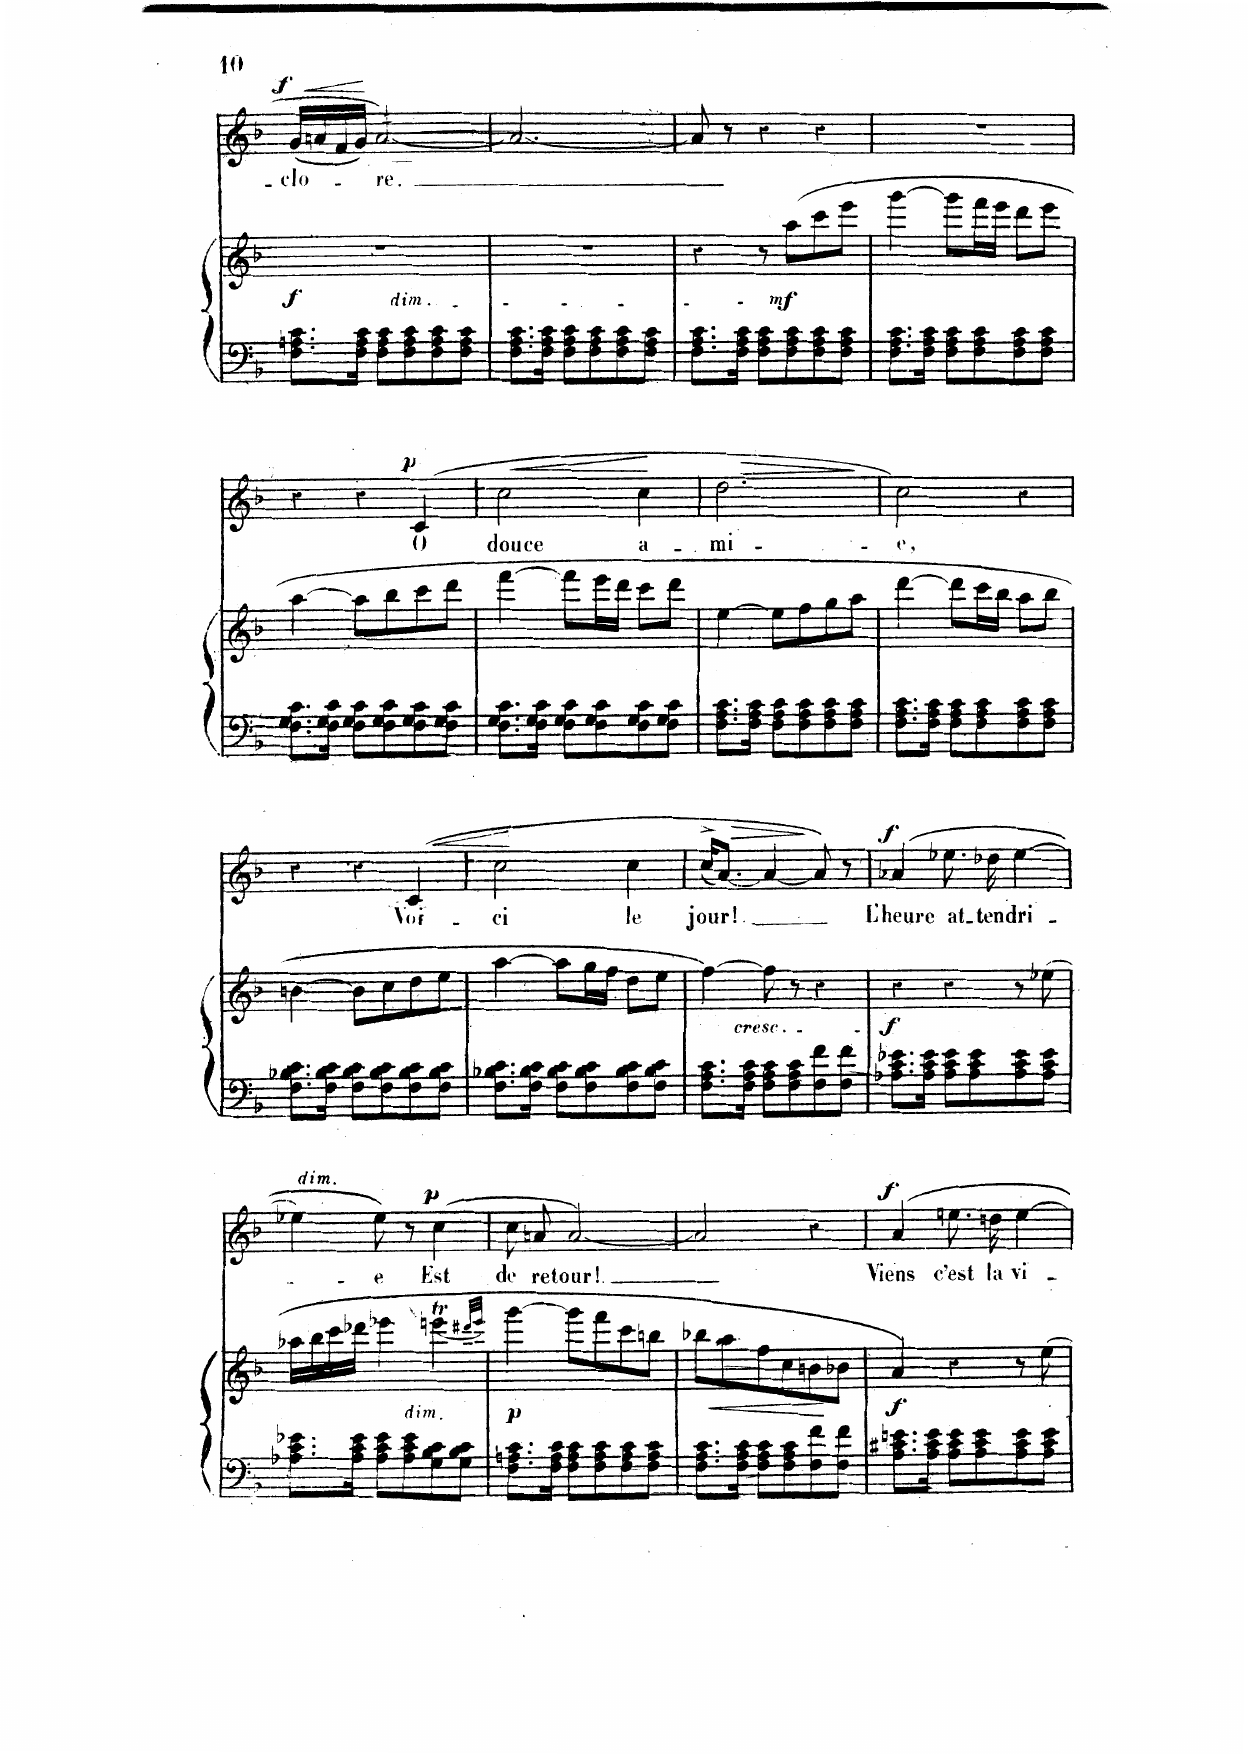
**kern	**kern	**dynam	**kern	**text	**dynam
*part2	*part2	*part2	*part1	*part1	*part1
*staff3	*staff2	*staff2/3	*staff1	*staff1	*staff1
*I"Piano	*	*	*I"Chant Voice	*	*
*I'Pno	*	*	*	*	*
*clefF4	*clefG2	*	*clefG2	*	*
*k[b-]	*k[b-]	*	*k[b-]	*	*
*M3/4	*M3/4	*	*M3/4	*	*
=38	=38	=38	=38	=38	=38
!	!	!LO:DY:b	!	!	!LO:DY:a
8.F\ 8.An\ 8.c\L	2.r	f	(16g/LL	-– clo-	f
!	!	!	!	!	!LO:HP:b
.	.	.	16an/	.	<
.	.	.	16f/	.	.
16F\ 16A\ 16c\Jk	.	.	16g/JJ)	.	.
!LO:TX:a:i:t=dim.	!	!	!	!	!
8F\ 8A\ 8c\L	.	.	[2a/	-re.	[
8F\ 8A\ 8c\	.	.	.	.	.
8F\ 8A\ 8c\	.	.	.	.	.
8F\ 8A\ 8c\J	.	.	.	.	.
=39	=39	=39	=39	=39	=39
8.F\ 8.A\ 8.c\L	2.r	.	2.a/_	.	.
16F\ 16A\ 16c\Jk	.	.	.	.	.
8F\ 8A\ 8c\L	.	.	.	.	.
8F\ 8A\ 8c\	.	.	.	.	.
8F\ 8A\ 8c\	.	.	.	.	.
8F\ 8A\ 8c\J	.	.	.	.	.
=40	=40	=40	=40	=40	=40
8.F\ 8.A\ 8.c\L	4r	.	8a/]	.	.
.	.	.	8r	.	.
16F\ 16A\ 16c\Jk	.	.	.	.	.
8F\ 8A\ 8c\L	8r	.	4r	.	.
!	!	!LO:DY:b	!	!	!
8F\ 8A\ 8c\	(8aa\L	mf	.	.	.
8F\ 8A\ 8c\	8ccc\	.	4r	.	.
8F\ 8A\ 8c\J	8eee\J	.	.	.	.
=41	=41	=41	=41	=41	=41
8.F\ 8.A\ 8.c\L	[4ggg\	.	2.r	.	.
16F\ 16A\ 16c\Jk	.	.	.	.	.
8F\ 8A\ 8c\L	8ggg\L]	.	.	.	.
8F\ 8A\ 8c\	16fff\L	.	.	.	.
.	16eee\JJ	.	.	.	.
8F\ 8A\ 8c\	8ddd\L	.	.	.	.
8F\ 8A\ 8c\J	8eee\J	.	.	.	.
=42	=42	=42	=42	=42	=42
8.F\ 8.G\ 8.c\L	[4aa\	.	4r	.	.
16F\ 16G\ 16c\Jk	.	.	.	.	.
8F\ 8G\ 8c\L	8aa\L]	.	4r	.	.
8F\ 8G\ 8c\	8bb-\	.	.	.	.
!	!	!	!	!	!LO:DY:a
8F\ 8G\ 8c\	8ccc\	.	(4c/	O	p
8F\ 8G\ 8c\J	8ddd\J	.	.	.	.
=43	=43	=43	=43	=43	=43
!	!	!	!	!	!LO:HP:b
8.F\ 8.G\ 8.c\L	[4fff\	.	2cc\	douce	<
16F\ 16G\ 16c\Jk	.	.	.	.	.
8F\ 8G\ 8c\L	8fff\L]	.	.	.	.
8F\ 8G\ 8c\	16eee\L	.	.	.	.
.	16ddd\JJ	.	.	.	.
8F\ 8G\ 8c\	8ccc\L	.	4cc\	a-	[
8F\ 8G\ 8c\J	8ddd\J	.	.	.	.
=44	=44	=44	=44	=44	=44
!	!	!	!	!	!LO:HP:b
8.F\ 8.A\ 8.c\L	[4ee\	.	2.dd\	-mi-	>
16F\ 16A\ 16c\Jk	.	.	.	.	.
8F\ 8A\ 8c\L	8ee\L]	.	.	.	.
8F\ 8A\ 8c\	8ff\	.	.	.	.
8F\ 8A\ 8c\	8gg\	.	.	.	.
8F\ 8A\ 8c\J	8aa\J	.	.	.	.
.	.	.	.	.	]
=45	=45	=45	=45	=45	=45
8.F\ 8.A\ 8.c\L	[4ddd\	.	2cc\)	-e,	.
16F\ 16A\ 16c\Jk	.	.	.	.	.
8F\ 8A\ 8c\L	8ddd\L]	.	.	.	.
8F\ 8A\ 8c\	16ccc\L	.	.	.	.
.	16bb-\JJ	.	.	.	.
8F\ 8A\ 8c\	8aa\L	.	4r	.	.
8F\ 8A\ 8c\J	8bb-\J	.	.	.	.
=46	=46	=46	=46	=46	=46
8.F\ 8.B-X\ 8.c\L	[4bn\	.	4r	.	.
16F\ 16B-\ 16c\Jk	.	.	.	.	.
8F\ 8B-\ 8c\L	8b\L]	.	4r	.	.
8F\ 8B-\ 8c\	8cc\	.	.	.	.
!	!	!	!	!	!LO:HP:b
8F\ 8B-\ 8c\	8dd\	.	(4c/	Voi-	<
8F\ 8B-\ 8c\J	8ee\J	.	.	.	.
.	.	.	.	.	[
=47	=47	=47	=47	=47	=47
8.F\ 8.B-X\ 8.c\L	[4aa\	.	2cc\	-ci	.
16F\ 16B-\ 16c\Jk	.	.	.	.	.
8F\ 8B-\ 8c\L	8aa\L]	.	.	.	.
8F\ 8B-\ 8c\	16gg\L	.	.	.	.
.	16ff\JJ	.	.	.	.
8F\ 8B-\ 8c\	8dd\L	.	4cc\	le	.
8F\ 8B-\ 8c\J	8ee\J	.	.	.	.
=48	=48	=48	=48	=48	=48
8.F\ 8.A\ 8.c\L	[4ff\)	.	(16cc^>/KL	jour!	.
!	!	!	!	!	!LO:HP:b
.	.	.	[8.a/J)	.	>
16F\ 16A\ 16c\Jk	.	.	.	.	.
!	!LO:TX:b:i:t=cresc.	!	!	!	!
8F\ 8A\ 8c\L	8ff\]	.	4a/_	.	.
8F\ 8A\ 8c\	8r	.	.	.	.
8F\ 8f\	4r	.	8a/])	.	]
8F\ 8f\J	.	.	8r	.	.
=49	=49	=49	=49	=49	=49
!	!	!LO:DY:b	!	!	!LO:DY:a
8.A-X\ 8.c\ 8.e-X\L	4r	f	(4a-X/	L’heure	f
16A-\ 16c\ 16e-\Jk	.	.	.	.	.
8A-\ 8c\ 8e-\L	4r	.	8.ee-X\	at-	.
8A-\ 8c\ 8e-\	.	.	.	.	.
.	.	.	16dd-X\	-ten-	.
8A-\ 8c\ 8e-\	8r	.	[4ee-\	-dri-	.
8A-\ 8c\ 8e-\J	(8ee-X\	.	.	.	.
=50	=50	=50	=50	=50	=50
!	!	!	!LO:TX:a:i:t=dim.	!	!
8.A-X\ 8.c\ 8.e-X\L	16aa-X\LL	.	4ee-X\]	.	.
.	16bb-\	.	.	.	.
.	16ccc\	.	.	.	.
16A-\ 16c\ 16e-\Jk	16ddd-X\JJ	.	.	.	.
!	!LO:TX:b:i:t=dim.	!	!	!	!
8A-\ 8c\ 8e-\L	4eee-X\	.	8ee-\)	-e	.
8A-\ 8c\ 8e-\	.	.	8r	.	.
!	!	!	!	!	!LO:DY:a
8G\ 8B-\ 8c\	(<4eeent\	.	(4cc\	Est	p
8G\ 8B-\ 8c\J	.	.	.	.	.
.	32qddd#X/LLL	.	.	.	.
.	32qeee/JJJ)	.	.	.	.
=51	=51	=51	=51	=51	=51
!	!	!LO:DY:b	!	!	!
8.F\ 8.An\ 8.c\L	[4ggg\	p	8cc\	de	.
.	.	.	8an/	re-	.
16F\ 16A\ 16c\Jk	.	.	.	.	.
8F\ 8A\ 8c\L	8ggg\L]	.	[2a/)	-tour!	.
8F\ 8A\ 8c\	8fff\	.	.	.	.
8F\ 8A\ 8c\	8ccc\	.	.	.	.
8F\ 8A\ 8c\J	8bbn\J	.	.	.	.
=52	=52	=52	=52	=52	=52
!	!	!LO:HP:b	!	!	!
8.F\ 8.A\ 8.c\L	8bb-X\L	<	2a/]	.	.
.	8aa\	.	.	.	.
16F\ 16A\ 16c\Jk	.	.	.	.	.
8F\ 8A\ 8c\L	8ff\	.	.	.	.
8F\ 8A\ 8c\	8cc\	.	.	.	.
8F\ 8f\	8bn\	.	4r	.	.
8F\ 8f\J	8b-X\J	[	.	.	.
=53	=53	=53	=53	=53	=53
!	!	!LO:DY:b	!	!	!LO:DY:a
8.A\ 8.c#X\ 8.en\L	4a/)	f	4a/	Viens	f
16A\ 16c#\ 16e\Jk	.	.	.	.	.
8A\ 8c#\ 8e\L	4r	.	8.een\	c’est	.
8A\ 8c#\ 8e\	.	.	.	.	.
.	.	.	16ddn\	la	.
8A\ 8c#\ 8e\	8r	.	[4ee\	vi-	.
8A\ 8c#\ 8e\J	8ee\	.	.	.	.
=	=	=	=	=	=
*-	*-	*-	*-	*-	*-
